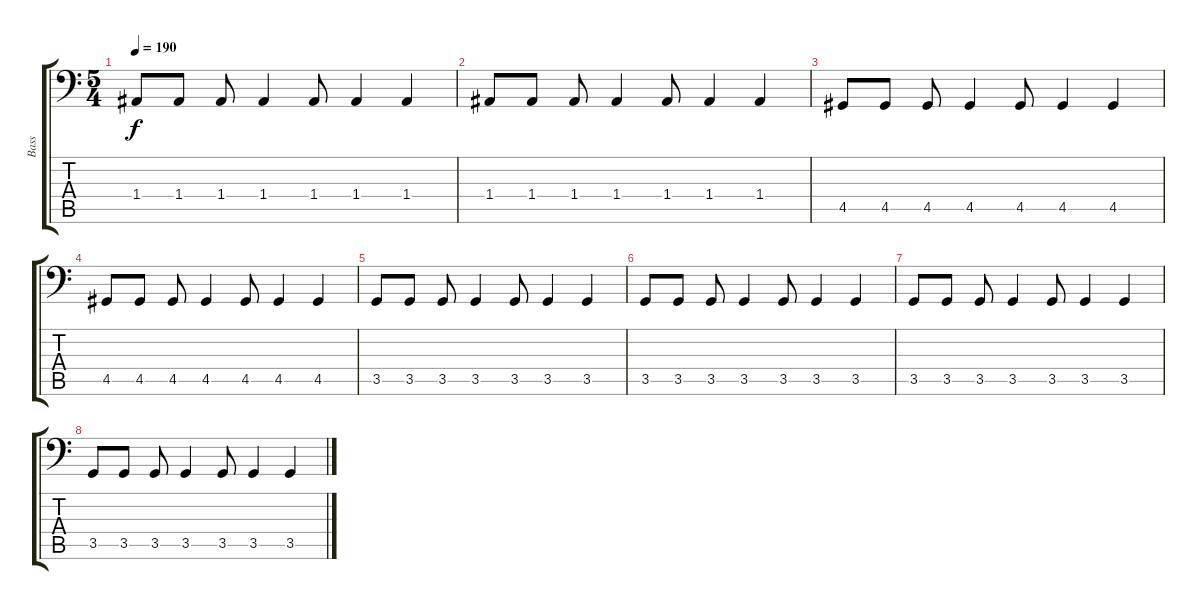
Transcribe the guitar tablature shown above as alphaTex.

\track ("Bass" "Bass") {instrument electricbassfinger}
\staff {score tabs}
\tuning (B2 G2 D2 A1 E1 B0) {hide}
\ts (5 4)
\tempo 190
\clef f4
\ks c
1.4.8{dy f} 1.4.8 1.4.8 1.4.4 1.4.8 1.4.4 1.4.4 |
1.4.8 1.4.8 1.4.8 1.4.4 1.4.8 1.4.4 1.4.4 |
4.5.8 4.5.8 4.5.8 4.5.4 4.5.8 4.5.4 4.5.4 |
4.5.8 4.5.8 4.5.8 4.5.4 4.5.8 4.5.4 4.5.4 |
3.5.8 3.5.8 3.5.8 3.5.4 3.5.8 3.5.4 3.5.4 |
3.5.8 3.5.8 3.5.8 3.5.4 3.5.8 3.5.4 3.5.4 |
3.5.8 3.5.8 3.5.8 3.5.4 3.5.8 3.5.4 3.5.4 |
3.5.8 3.5.8 3.5.8 3.5.4 3.5.8 3.5.4 3.5.4
